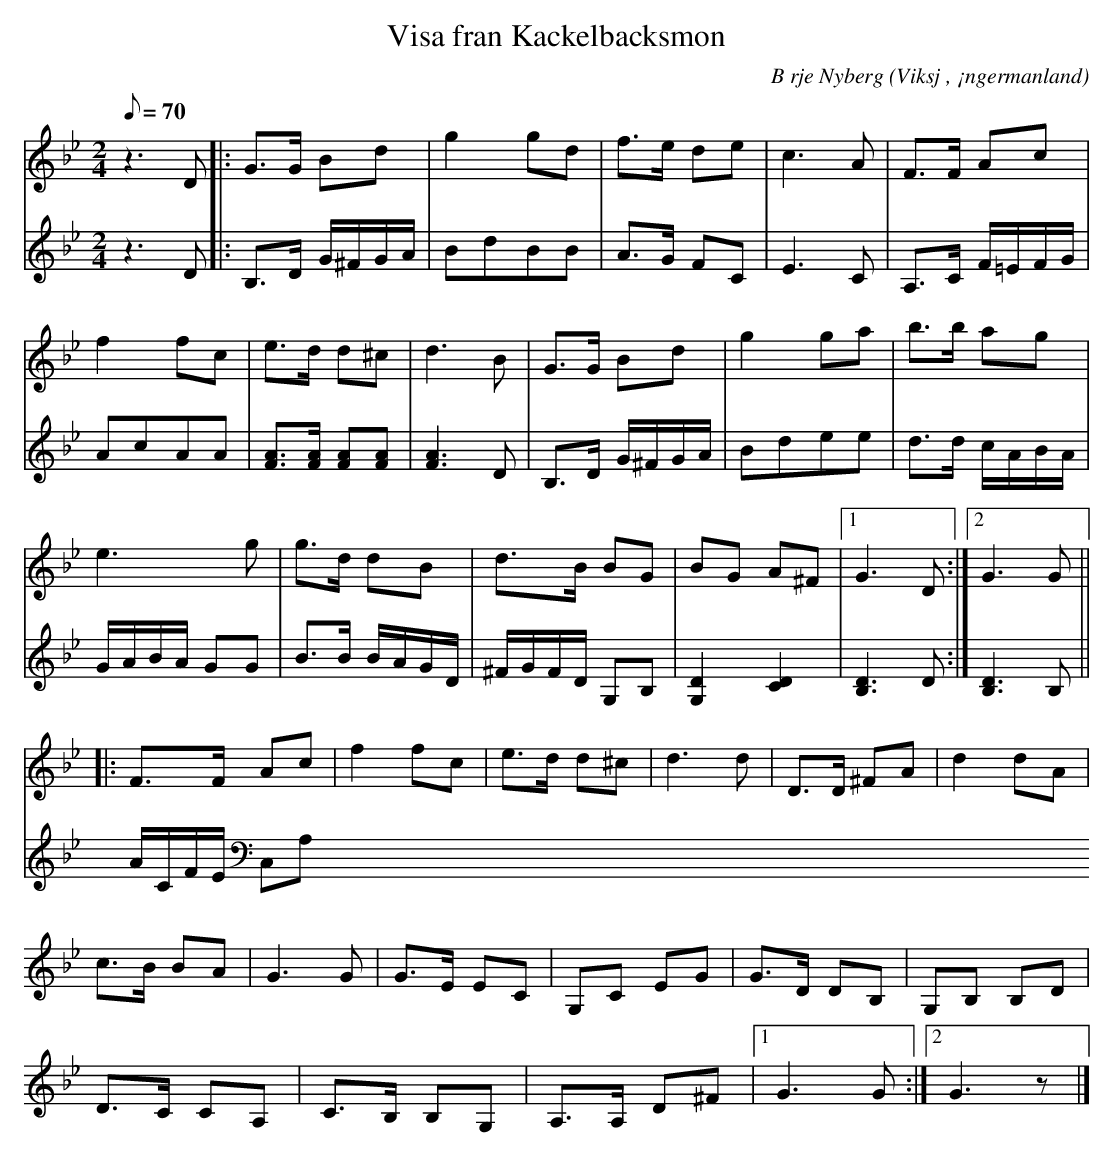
X:1
T:Visa fran Kackelbacksmon
C:B rje Nyberg
O:Viksj , ¡ngermanland
M:2/4
L:1/8
Q:70
K:Gm
V:1
z2> D2|: G>G Bd | g2 gd | f>e de | c2>A2 | F>F Ac |
f2 fc | e>d d^c | d2>B2 | G>G Bd |g2 ga | b>b ag |
e2> g2 | g>d dB |d>B BG |BG A^F |1 G2> D2 :|2 G2> G2 ||
|: F>F Ac | f2 fc | e>d d^c | d2>d2 | D>D ^FA | d2 dA |
c>B BA |G2> G2 | G>E EC | G,C EG | G>D DB, | G,B, B,D |
D>C CA, | C>B, B,G, | A,>A, D^F |1 G2> G2 :|2 G2> z2 |]
V:2
z2> D2 |: B,>D G/2^F/2G/2A/2 | BdBB | A>G FC | E2>C2 | A,>C F/2=E/2F/2G/2 |
AcAA | [AF]>[AF] [AF][AF] | [A2F2]> D2 | B,>D G/2^F/2G/2A/2 | Bdee | d>d c/2A/2B/2A/2 |
G/2A/2B/2A/2 GG | B>B B/2A/2G/2D/2 | ^F/2G/2F/2D/2 G,B, | [G,2D2] [C2D2] | [D2B,2]> D2 :| [D2B,2]> B,2 ||
A/2,C/2,F/2E/2 C,A,
